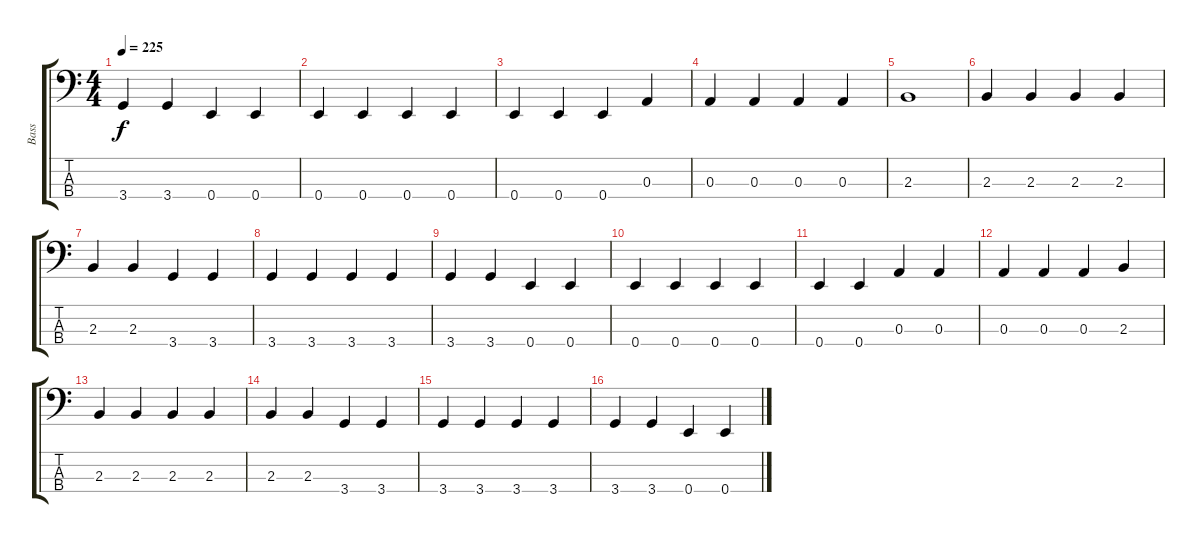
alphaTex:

\track ("Bass" "Bass") {instrument electricbassfinger}
\staff {score tabs}
\tuning (G2 D2 A1 E1) {hide}
\ts (4 4)
\tempo 225
\clef f4
\ks c
3.4.4{dy f} 3.4.4 0.4.4 0.4.4 |
0.4.4 0.4.4 0.4.4 0.4.4 |
0.4.4 0.4.4 0.4.4 0.3.4 |
0.3.4 0.3.4 0.3.4 0.3.4 |
2.3.1 |
2.3.4 2.3.4 2.3.4 2.3.4 |
2.3.4 2.3.4 3.4.4 3.4.4 |
3.4.4 3.4.4 3.4.4 3.4.4 |
3.4.4 3.4.4 0.4.4 0.4.4 |
0.4.4 0.4.4 0.4.4 0.4.4 |
0.4.4 0.4.4 0.3.4 0.3.4 |
0.3.4 0.3.4 0.3.4 2.3.4 |
2.3.4 2.3.4 2.3.4 2.3.4 |
2.3.4 2.3.4 3.4.4 3.4.4 |
3.4.4 3.4.4 3.4.4 3.4.4 |
3.4.4 3.4.4 0.4.4 0.4.4
